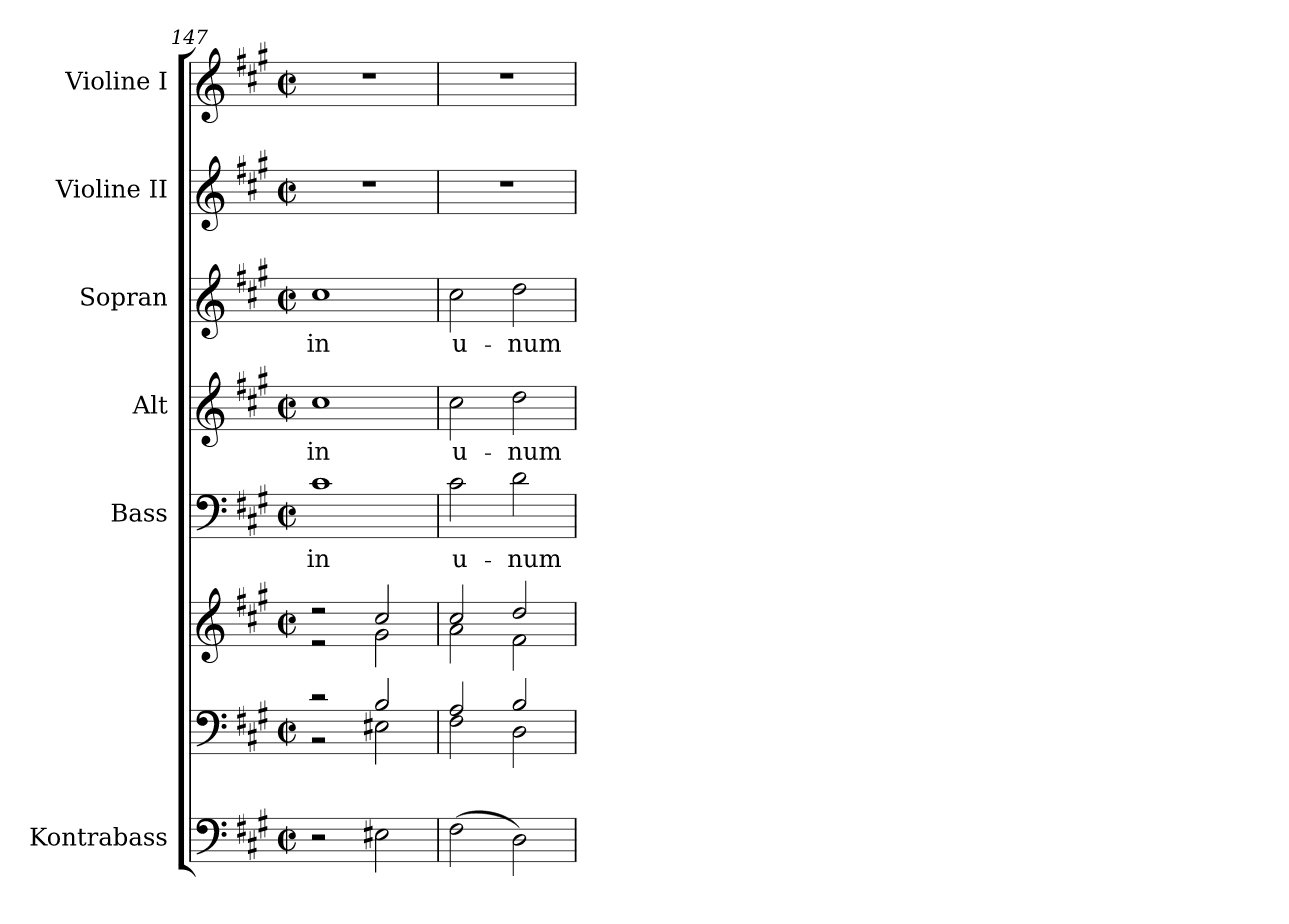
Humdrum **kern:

**kern	**kern	**kern	**kern	**text	**kern	**text	**kern	**text	**kern	**kern
*part7	*part6	*part6	*part5	*part5	*part4	*part4	*part3	*part3	*part2	*part1
*staff8	*staff7	*staff6	*staff5	*staff5	*staff4	*staff4	*staff3	*staff3	*staff2	*staff1
*I"Kontrabass	*	*	*I"Bass	*	*I"Alt	*	*I"Sopran	*	*I"Violine II	*I"Violine I
*I'Kb.	*	*	*I'B.	*	*I'A.	*	*I'S.	*	*I'Vl. II	*I'Vl. I
*clefF4	*clefF4	*clefG2	*clefF4	*	*clefG2	*	*clefG2	*	*clefG2	*clefG2
*ITrd7c12	*	*	*	*	*	*	*	*	*	*
*k[f#c#g#]	*k[f#c#g#]	*k[f#c#g#]	*k[f#c#g#]	*	*k[f#c#g#]	*	*k[f#c#g#]	*	*k[f#c#g#]	*k[f#c#g#]
*A:	*A:	*A:	*A:	*	*A:	*	*A:	*	*A:	*A:
*M2/2	*M2/2	*M2/2	*M2/2	*	*M2/2	*	*M2/2	*	*M2/2	*M2/2
*met(c|)	*met(c|)	*met(c|)	*met(c|)	*	*met(c|)	*	*met(c|)	*	*met(c|)	*met(c|)
=147	=147	=147	=147	=147	=147	=147	=147	=147	=147	=147
*	*^	*^	*	*	*	*	*	*	*	*
!	!	!	!	!	!	!LO:LY:b	!	!LO:LY:b	!	!LO:LY:b	!	!
2r	2r	2r	2r	2r	1c#	in	1cc#	in	1cc#	in	1r	1r
2EE#X\	2B/	2E#X\	2cc#/	2g#\	.	.	.	.	.	.	.	.
=148	=148	=148	=148	=148	=148	=148	=148	=148	=148	=148	=148	=148
!	!	!	!	!	!	!LO:LY:b	!	!LO:LY:b	!	!LO:LY:b	!	!
(>2FF#\	2A/	2F#\	2cc#/	2a\	2c#\	u-	2cc#\	u-	2cc#\	u-	1r	1r
!	!	!	!	!	!	!LO:LY:b	!	!LO:LY:b	!	!LO:LY:b	!	!
2DD\)	2B/	2D\	2dd/	2f#\	2d\	-num	2dd\	-num	2dd\	-num	.	.
*	*v	*v	*	*	*	*	*	*	*	*	*	*
*	*	*v	*v	*	*	*	*	*	*	*	*
=	=	=	=	=	=	=	=	=	=	=
*-	*-	*-	*-	*-	*-	*-	*-	*-	*-	*-
